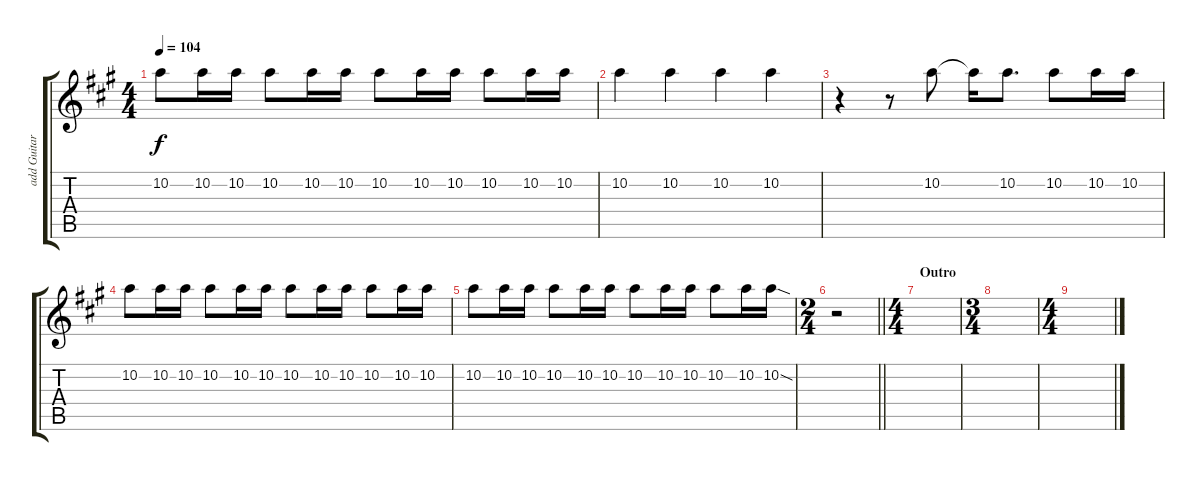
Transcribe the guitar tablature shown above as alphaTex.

\track ("add Guitar" "add Guitar") {instrument distortionguitar}
\staff {score tabs}
\tuning (E4 B3 G3 D3 A2 E2) {hide}
\ts (4 4)
\tempo 104
\clef g2
\ks a
10.2.8{dy f} 10.2.16 10.2.16 10.2.8 10.2.16 10.2.16 10.2.8 10.2.16 10.2.16 10.2.8 10.2.16 10.2.16 |
10.2.4 10.2.4 10.2.4 10.2.4 |
r.4 r.8 10.2.8 10.2{t}.16 10.2.8{d} 10.2.8 10.2.16 10.2.16 |
10.2.8 10.2.16 10.2.16 10.2.8 10.2.16 10.2.16 10.2.8 10.2.16 10.2.16 10.2.8 10.2.16 10.2.16 |
10.2.8 10.2.16 10.2.16 10.2.8 10.2.16 10.2.16 10.2.8 10.2.16 10.2.16 10.2.8 10.2.16 10.2{sod}.16 |
\ts (2 4)
\barLineRight lightlight
r.2 |
\ts (4 4)
\section ("" "Outro")
|
\ts (3 4)
|
\ts (4 4)
